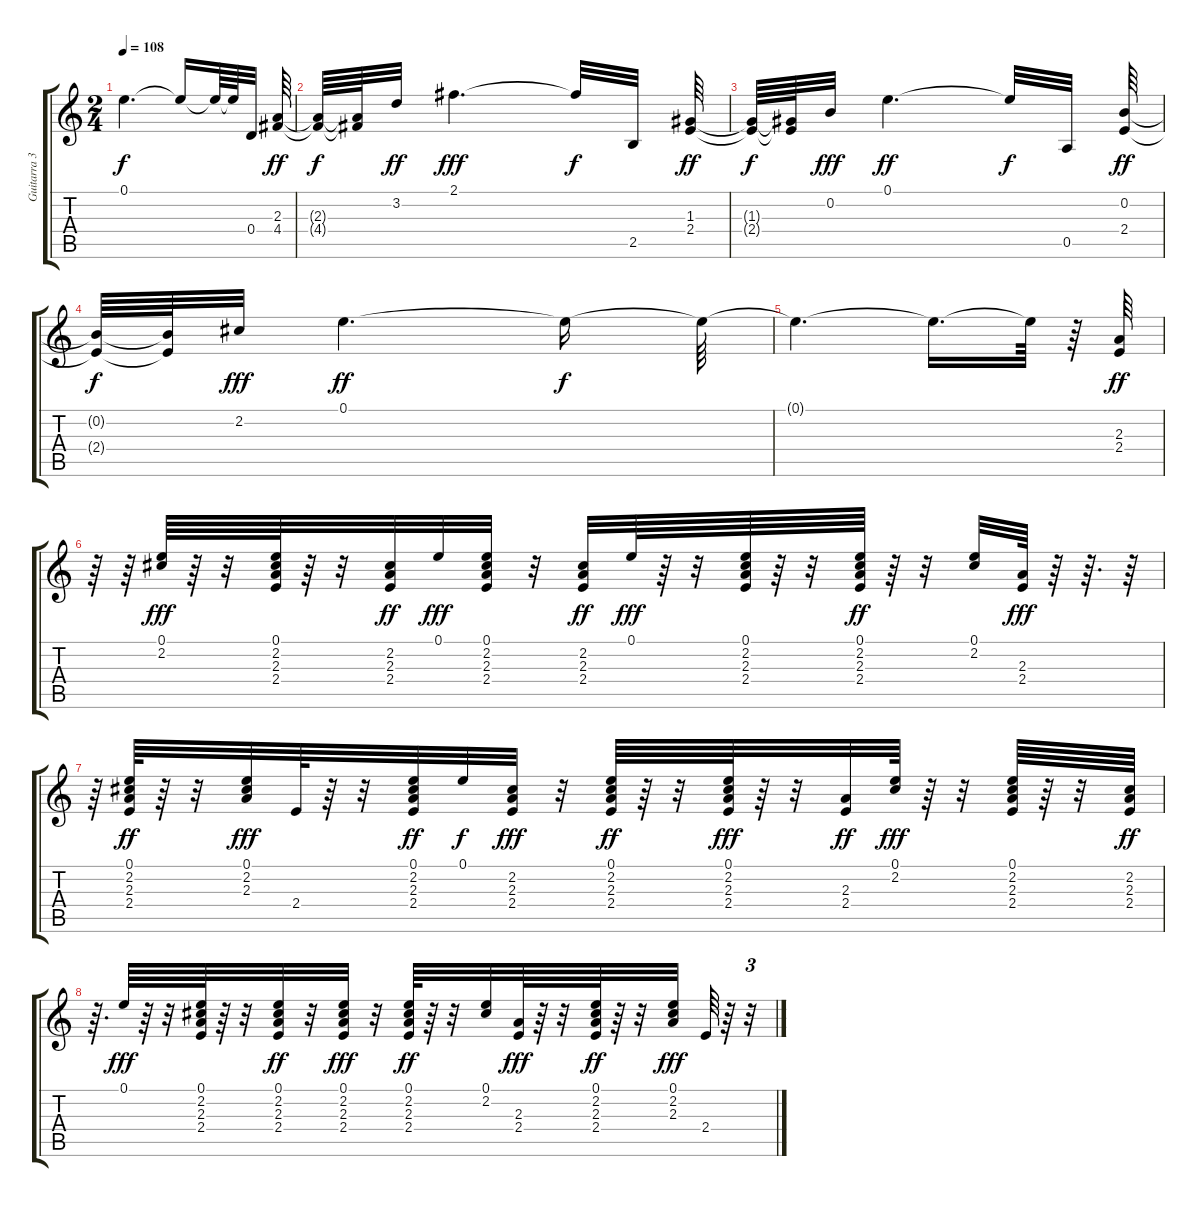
\track ("Guitarra 3" "Guitarra 3") {instrument acousticguitarnylon}
\staff {score tabs}
\tuning (E4 B3 G3 D3 A2 E2) {hide}
\ts (2 4)
\tempo 108
\clef g2
\ks c
0.1{t}.4{d dy f} 0.1{t}.16 0.1{t}.64 0.1{t}.64 0.4.32 (2.3 4.4).64{dy ff} |
(2.3{t} 4.4{t}).64{dy f} (2.3{t} 4.4{t}).64 3.2.32{dy ff} 2.1.4{d dy fff} 2.1{t}.32{dy f} 2.5.32 (1.3 2.4).64{dy ff} |
(1.3{t} 2.4{t}).64{dy f} (1.3{t} 2.4{t}).64 0.2.32{dy fff} 0.1.4{d dy ff} 0.1{t}.32{dy f} 0.5.32 (0.2 2.4).64{dy ff} |
(0.2{t} 2.4{t}).64{dy f} (0.2{t} 2.4{t}).64 2.2.32{dy fff} 0.1.4{d dy ff} 0.1{t}.16{dy f} 0.1{t}.64 |
0.1{t}.4{d} 0.1{t}.16{d} 0.1{t}.64 r.64 (2.3 2.4).64{dy ff} |
r.64 r.64 (0.1 2.2).64{dy fff} r.64 r.32 (0.1 2.2 2.3 2.4).64 r.64 r.32 (2.2 2.3 2.4).32{dy ff} 0.1.32{dy fff} (0.1 2.2 2.3 2.4).32 r.32 (2.2 2.3 2.4).32{dy ff} 0.1.64{dy fff} r.64 r.32 (0.1 2.2 2.3 2.4).64 r.64 r.32 (0.1 2.2 2.3 2.4).64{dy ff} r.64 r.32 (0.1 2.2).32 (2.3 2.4).64{dy fff} r.64 r.64{d} r.64 |
r.64 (0.1 2.2 2.3 2.4).64{dy ff} r.64 r.32 (0.1 2.2 2.3).32{dy fff} 2.4.64 r.64 r.32 (0.1 2.2 2.3 2.4).32{dy ff} 0.1.32{dy f} (2.2 2.3 2.4).32{dy fff} r.32 (0.1 2.2 2.3 2.4).64{dy ff} r.64 r.32 (0.1 2.2 2.3 2.4).64{dy fff} r.64 r.32 (2.3 2.4).32{dy ff} (0.1 2.2).64{dy fff} r.64 r.32 (0.1 2.2 2.3 2.4).64 r.64 r.32 (2.2 2.3 2.4).64{dy ff} |
r.64{d} 0.1.64{dy fff} r.64 r.32 (0.1 2.2 2.3 2.4).64 r.64 r.32 (0.1 2.2 2.3 2.4).32{dy ff} r.32 (0.1 2.2 2.3 2.4).32{dy fff} r.32 (0.1 2.2 2.3 2.4).64{dy ff} r.64 r.32 (0.1 2.2).32 (2.3 2.4).64{dy fff} r.64 r.32 (0.1 2.2 2.3 2.4).64{dy ff} r.64 r.32 (0.1 2.2 2.3).32{dy fff} 2.4.64 r.64 r.32{tu (3 2)}
